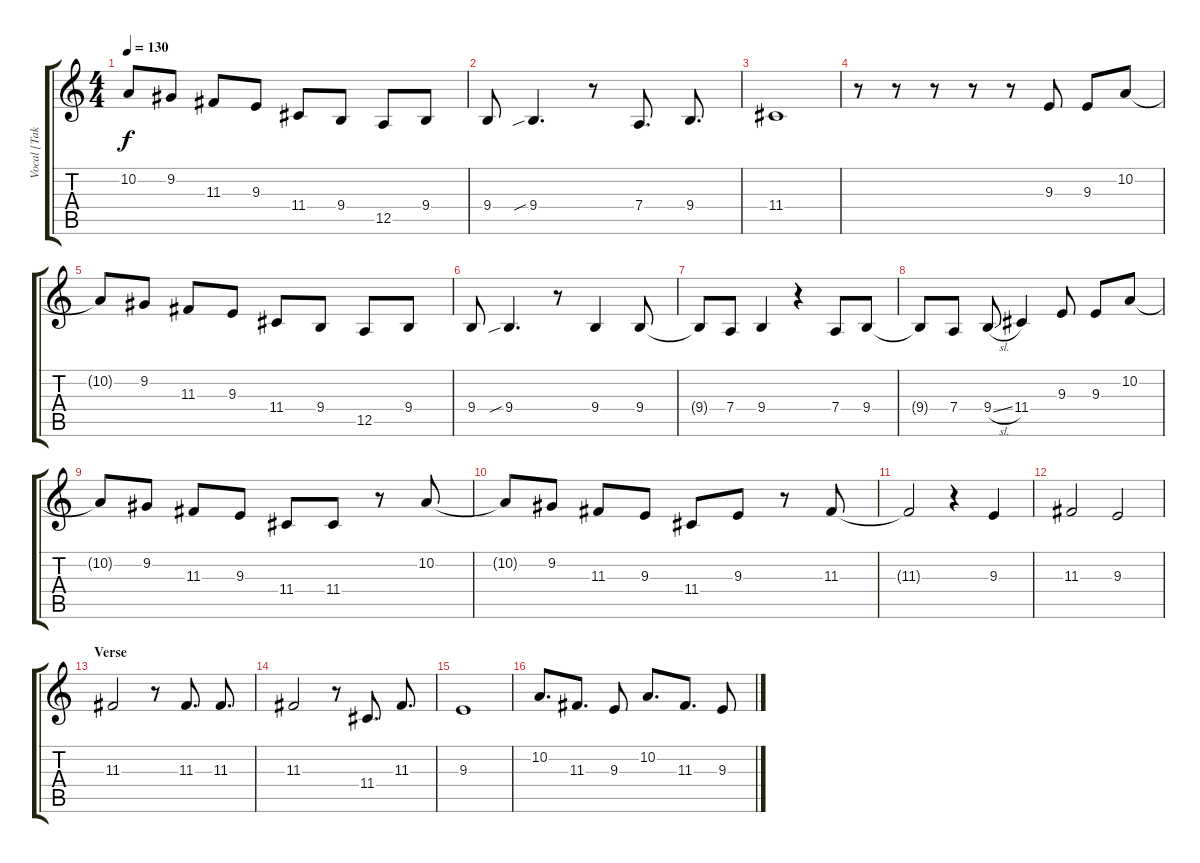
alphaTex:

\track ("Vocal [Taka]" "Vocal [Tak") {instrument flute}
\staff {score tabs}
\tuning (E4 B3 G3 D3 A2 E2) {hide}
\ts (4 4)
\tempo 130
\clef g2
\ks c
10.2{t}.8{dy f} 9.2.8 11.3.8 9.3.8 11.4.8 9.4.8 12.5.8 9.4.8 |
9.4.8 9.4{sib}.4{d} r.8 7.4.8{d} 9.4.8{d} |
11.4.1 |
r.8 r.8 r.8 r.8 r.8 9.3.8 9.3.8 10.2.8 |
10.2{t}.8 9.2.8 11.3.8 9.3.8 11.4.8 9.4.8 12.5.8 9.4.8 |
9.4.8 9.4{sib}.4{d} r.8 9.4.4 9.4.8 |
9.4{t}.8 7.4.8 9.4.4 r.4 7.4.8 9.4.8 |
9.4{t}.8 7.4.8 9.4{sl}.8 11.4.4 9.3.8 9.3.8 10.2.8 |
10.2{t}.8 9.2.8 11.3.8 9.3.8 11.4.8 11.4.8 r.8 10.2.8 |
10.2{t}.8 9.2.8 11.3.8 9.3.8 11.4.8 9.3.8 r.8 11.3.8 |
11.3{t}.2 r.4 9.3.4 |
11.3.2 9.3.2 |
\section ("" "Verse")
11.3.2 r.8 11.3.8{d} 11.3.8{d} |
11.3.2 r.8 11.4.8{d} 11.3.8{d} |
9.3.1 |
10.2.8{d} 11.3.8{d} 9.3.8 10.2.8{d} 11.3.8{d} 9.3.8
